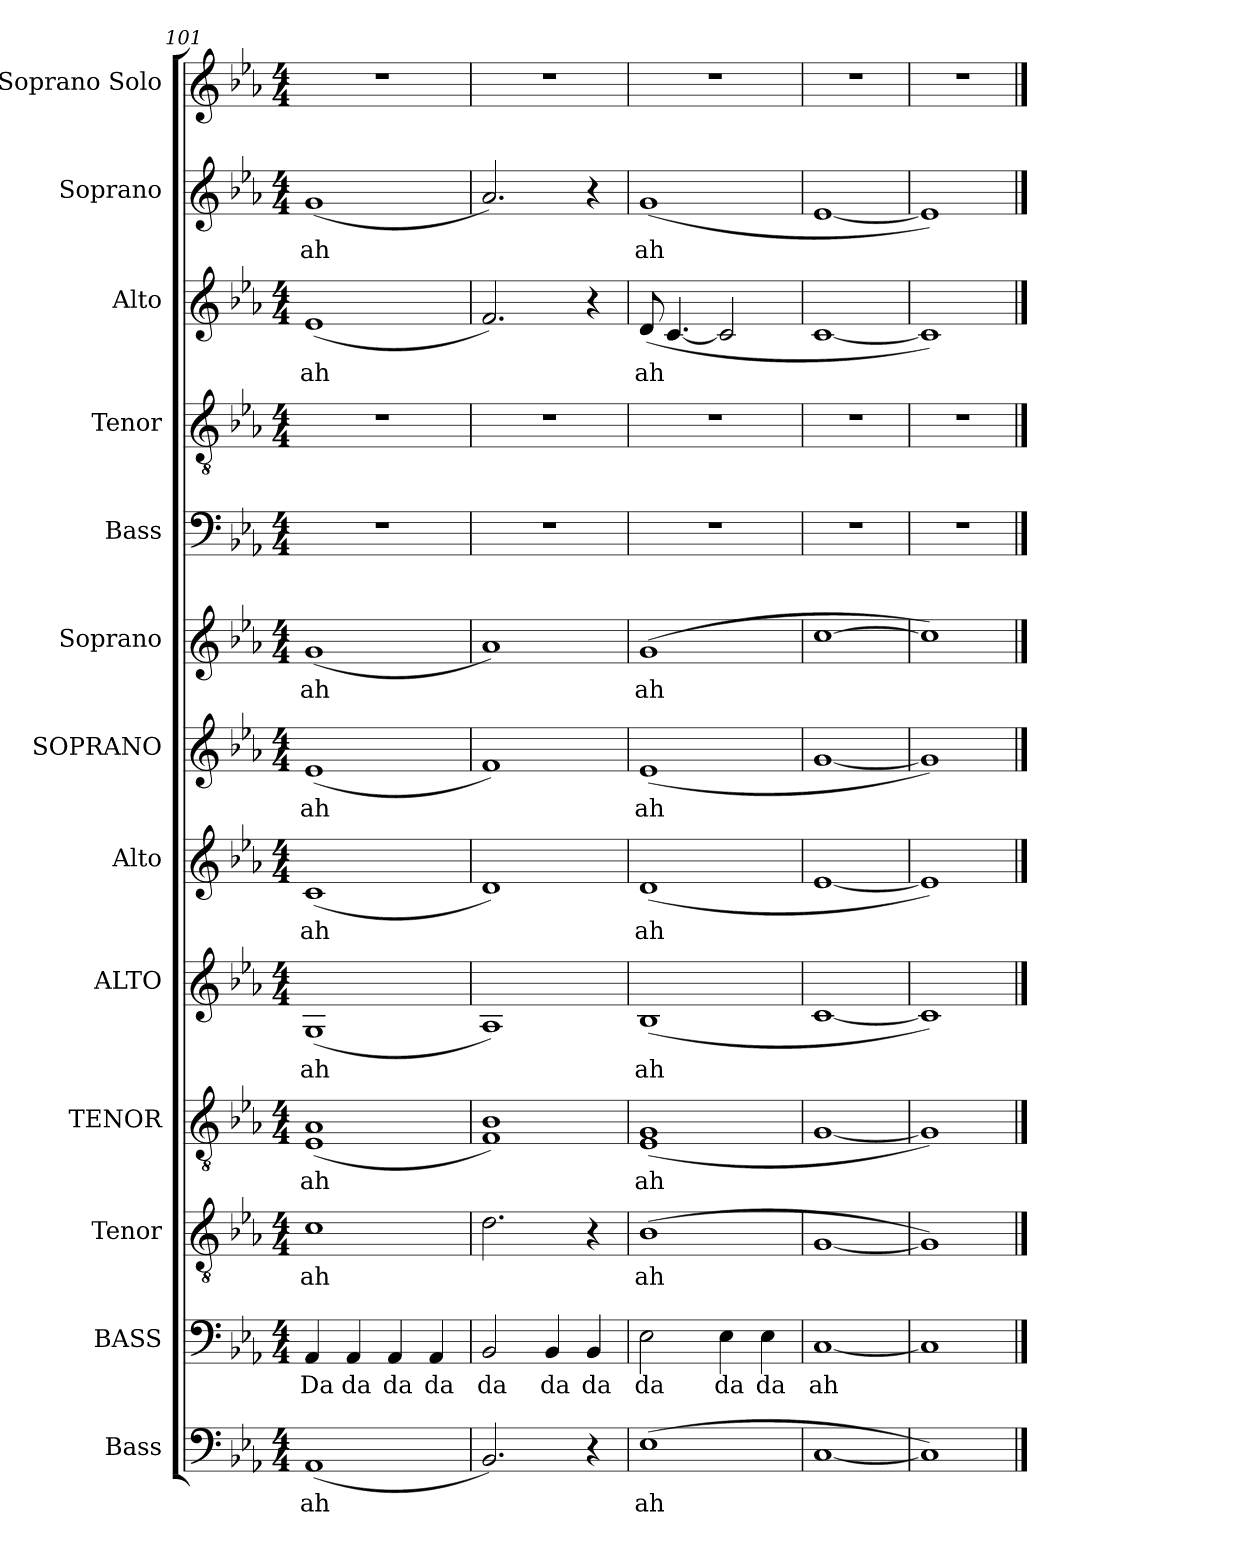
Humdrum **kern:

**kern	**text	**kern	**text	**kern	**text	**kern	**text	**kern	**text	**kern	**text	**kern	**text	**kern	**text	**kern	**kern	**kern	**text	**kern	**text	**kern
*part13	*part13	*part12	*part12	*part11	*part11	*part10	*part10	*part9	*part9	*part8	*part8	*part7	*part7	*part6	*part6	*part5	*part4	*part3	*part3	*part2	*part2	*part1
*staff13	*staff13	*staff12	*staff12	*staff11	*staff11	*staff10	*staff10	*staff9	*staff9	*staff8	*staff8	*staff7	*staff7	*staff6	*staff6	*staff5	*staff4	*staff3	*staff3	*staff2	*staff2	*staff1
*I"Bass	*	*I"BASS	*	*I"Tenor	*	*I"TENOR	*	*I"ALTO	*	*I"Alto	*	*I"SOPRANO	*	*I"Soprano	*	*I"Bass	*I"Tenor	*I"Alto	*	*I"Soprano	*	*I"Soprano Solo
*I'B.	*	*I'B.	*	*I'T.	*	*I'T.	*	*I'A.	*	*I'A.	*	*I'S.	*	*I'S.	*	*I'B.	*I'T.	*I'A.	*	*I'S.	*	*
*clefF4	*	*clefF4	*	*clefGv2	*	*clefGv2	*	*clefG2	*	*clefG2	*	*clefG2	*	*clefG2	*	*clefF4	*clefGv2	*clefG2	*	*clefG2	*	*clefG2
*	*	*	*	*ITrd7c12	*	*ITrd7c12	*	*	*	*	*	*	*	*	*	*	*ITrd7c12	*	*	*	*	*
*k[b-e-a-]	*	*k[b-e-a-]	*	*k[b-e-a-]	*	*k[b-e-a-]	*	*k[b-e-a-]	*	*k[b-e-a-]	*	*k[b-e-a-]	*	*k[b-e-a-]	*	*k[b-e-a-]	*k[b-e-a-]	*k[b-e-a-]	*	*k[b-e-a-]	*	*k[b-e-a-]
*M4/4	*	*M4/4	*	*M4/4	*	*M4/4	*	*M4/4	*	*M4/4	*	*M4/4	*	*M4/4	*	*M4/4	*M4/4	*M4/4	*	*M4/4	*	*M4/4
=101	=101	=101	=101	=101	=101	=101	=101	=101	=101	=101	=101	=101	=101	=101	=101	=101	=101	=101	=101	=101	=101	=101
(1AA-	ah	4AA-/	Da	1C	ah	(1EE- 1AA-	ah	(1G	ah	(1c	ah	(1e-	ah	(1g	ah	1r	1r	(1e-	ah	(1g	ah	1r
.	.	4AA-/	da	.	.	.	.	.	.	.	.	.	.	.	.	.	.	.	.	.	.	.
.	.	4AA-/	da	.	.	.	.	.	.	.	.	.	.	.	.	.	.	.	.	.	.	.
.	.	4AA-/	da	.	.	.	.	.	.	.	.	.	.	.	.	.	.	.	.	.	.	.
=102	=102	=102	=102	=102	=102	=102	=102	=102	=102	=102	=102	=102	=102	=102	=102	=102	=102	=102	=102	=102	=102	=102
2.BB-/)	.	2BB-/	da	2.D\	.	1FF 1BB-)	.	1A-)	.	1d)	.	1f)	.	1a-)	.	1r	1r	2.f/)	.	2.a-/)	.	1r
.	.	4BB-/	da	.	.	.	.	.	.	.	.	.	.	.	.	.	.	.	.	.	.	.
4r	.	4BB-/	da	4r	.	.	.	.	.	.	.	.	.	.	.	.	.	4r	.	4r	.	.
=103	=103	=103	=103	=103	=103	=103	=103	=103	=103	=103	=103	=103	=103	=103	=103	=103	=103	=103	=103	=103	=103	=103
(1E-	ah	2E-\	da	(1BB-	ah	(1EE- 1GG	ah	(1B-	ah	(1d	ah	(1e-	ah	(1g	ah	1r	1r	(8d/	ah	(1g	ah	1r
.	.	.	.	.	.	.	.	.	.	.	.	.	.	.	.	.	.	[4.c/	.	.	.	.
.	.	4E-\	da	.	.	.	.	.	.	.	.	.	.	.	.	.	.	2c/]	.	.	.	.
.	.	4E-\	da	.	.	.	.	.	.	.	.	.	.	.	.	.	.	.	.	.	.	.
=104	=104	=104	=104	=104	=104	=104	=104	=104	=104	=104	=104	=104	=104	=104	=104	=104	=104	=104	=104	=104	=104	=104
[1C	.	[1C	ah	[1GG	.	[1GG	.	[1c	.	[1e-	.	[1g	.	[1cc	.	1r	1r	[1c	.	[1e-	.	1r
=105	=105	=105	=105	=105	=105	=105	=105	=105	=105	=105	=105	=105	=105	=105	=105	=105	=105	=105	=105	=105	=105	=105
1C])	.	1C]	.	1GG])	.	1GG])	.	1c])	.	1e-])	.	1g])	.	1cc])	.	1r	1r	1c])	.	1e-])	.	1r
==	==	==	==	==	==	==	==	==	==	==	==	==	==	==	==	==	==	==	==	==	==	==
*-	*-	*-	*-	*-	*-	*-	*-	*-	*-	*-	*-	*-	*-	*-	*-	*-	*-	*-	*-	*-	*-	*-
